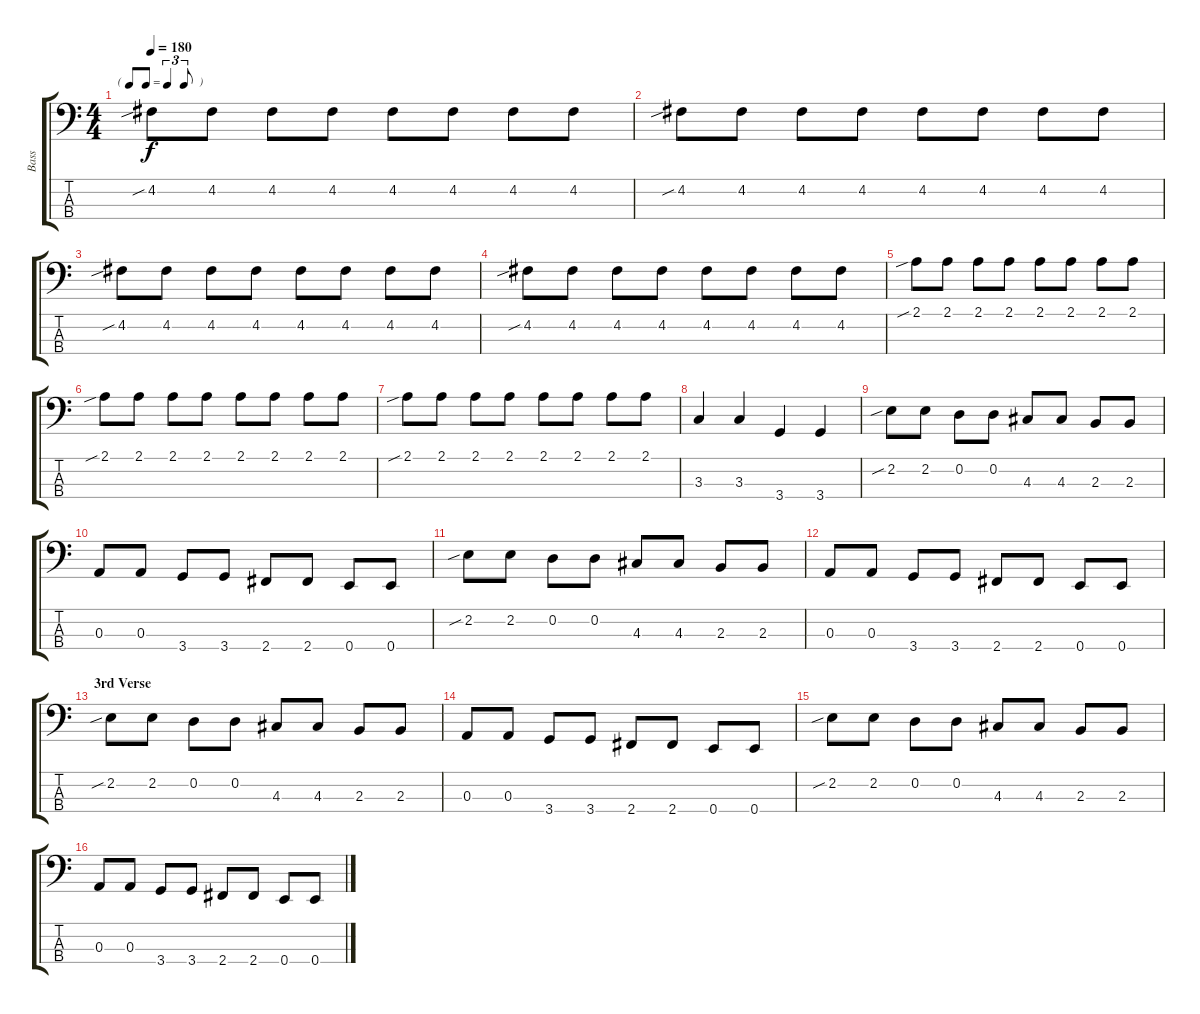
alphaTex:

\track ("Bass" "Bass") {instrument acousticbass}
\staff {score tabs}
\tuning (G2 D2 A1 E1) {hide}
\ts (4 4)
\tf triplet8th
\tempo 180
\clef f4
\ks c
4.2{sib}.8{dy f} 4.2.8 4.2.8 4.2.8 4.2.8 4.2.8 4.2.8 4.2.8 |
4.2{sib}.8 4.2.8 4.2.8 4.2.8 4.2.8 4.2.8 4.2.8 4.2.8 |
4.2{sib}.8 4.2.8 4.2.8 4.2.8 4.2.8 4.2.8 4.2.8 4.2.8 |
4.2{sib}.8 4.2.8 4.2.8 4.2.8 4.2.8 4.2.8 4.2.8 4.2.8 |
2.1{sib}.8 2.1.8 2.1.8 2.1.8 2.1.8 2.1.8 2.1.8 2.1.8 |
2.1{sib}.8 2.1.8 2.1.8 2.1.8 2.1.8 2.1.8 2.1.8 2.1.8 |
2.1{sib}.8 2.1.8 2.1.8 2.1.8 2.1.8 2.1.8 2.1.8 2.1.8 |
3.3.4 3.3.4 3.4.4 3.4.4 |
2.2{sib}.8 2.2.8 0.2.8 0.2.8 4.3.8 4.3.8 2.3.8 2.3.8 |
0.3.8 0.3.8 3.4.8 3.4.8 2.4.8 2.4.8 0.4.8 0.4.8 |
2.2{sib}.8 2.2.8 0.2.8 0.2.8 4.3.8 4.3.8 2.3.8 2.3.8 |
0.3.8 0.3.8 3.4.8 3.4.8 2.4.8 2.4.8 0.4.8 0.4.8 |
\section ("" "3rd Verse")
2.2{sib}.8 2.2.8 0.2.8 0.2.8 4.3.8 4.3.8 2.3.8 2.3.8 |
0.3.8 0.3.8 3.4.8 3.4.8 2.4.8 2.4.8 0.4.8 0.4.8 |
2.2{sib}.8 2.2.8 0.2.8 0.2.8 4.3.8 4.3.8 2.3.8 2.3.8 |
0.3.8 0.3.8 3.4.8 3.4.8 2.4.8 2.4.8 0.4.8 0.4.8
